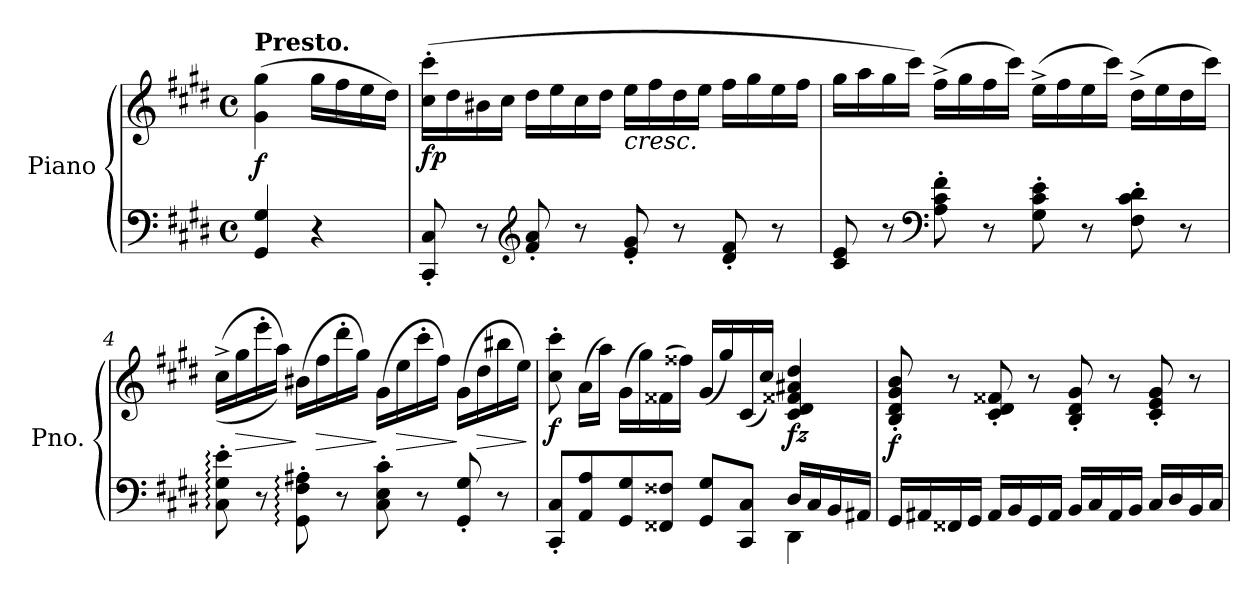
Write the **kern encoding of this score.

**kern	**kern	**dynam
*part1	*part1	*part1
*staff2	*staff1	*staff1/2
*I"Piano	*	*
*I'Pno.	*	*
*clefF4	*clefG2	*
*k[f#c#g#d#]	*k[f#c#g#d#]	*
*M4/4	*M4/4	*
*met(c)	*met(c)	*
*MM176	*MM176	*
=1	=1	=1
!	!LO:TX:a:B:t=Presto.	!
!	!	!LO:DY:b
4GG#/ 4G#/	(>4g#\ 4gg#\	f
4r	16gg#\LL	.
.	16ff#\	.
.	16ee\	.
.	16dd#\JJ)	.
=2	=2	=2
!	!	!LO:DY:b
8CC#/' 8C#/'	(>16cc#\' 16ccc#\'LL	fp
.	16dd#\	.
8r	16b#X\	.
.	16cc#\JJ	.
*clefG2	*	*
8f#/' 8a/'	16dd#\LL	.
.	16ee\	.
8r	16cc#\	.
.	16dd#\JJ	.
!	!LO:TX:b:i:t=cresc.	!
8e/' 8g#/'	16ee\LL	.
.	16ff#\	.
8r	16dd#\	.
.	16ee\JJ	.
8d#/' 8f#/'	16ff#\LL	.
.	16gg#\	.
8r	16ee\	.
.	16ff#\JJ	.
=3	=3	=3
8c#/ 8e/	16gg#\LL	.
.	16aa\	.
8r	16gg#\	.
.	16ccc#\JJ)	.
*clefF4	*	*
8A\' 8c#\' 8f#\'	(>16ff#^\LL	.
.	16gg#\	.
8r	16ff#\	.
.	16ccc#\JJ)	.
8G#\' 8c#\' 8e\'	(>16ee^\LL	.
.	16ff#\	.
8r	16ee\	.
.	16ccc#\JJ)	.
8F#\' 8c#\' 8d#\'	(>16dd#^\LL	.
.	16ee\	.
8r	16dd#\	.
.	16ccc#\JJ)	.
!!LO:LB:g=z
=4	=4	=4
8C#\:' 8G#\:' 8e\:'	(>(>16cc#^\LL	.
!	!	!LO:HP:b
.	16gg#\	>
8r	16eee'\	.
.	16aa\JJ))	.
8GG#\:' 8F#\:' 8A#X\:'	(>16b#X\LL	]
!	!	!LO:HP:b
.	16ff#\	>
8r	16ddd#'\	.
.	16gg#\JJ)	.
8C#\' 8E\' 8c#\'	(>16g#\LL	]
!	!	!LO:HP:b
.	16ee\	>
8r	16ccc#'\	.
.	16ff#\JJ)	.
8GG#/' 8G#/'	(>16g#\LL	]
!	!	!LO:HP:b
.	16dd#\	>
8r	16bb#X\	.
.	16ee\JJ)	.
.	.	]
=5	=5	=5
*^	*	*
!	!	!	!LO:DY:b
8CC#/' 8C#/'L	2.ryy	8cc#\' 8ccc#\'	f
8AA/ 8A/	.	(>16a\LL	.
.	.	16aa\JJ)	.
8GG#/ 8G#/	.	(>16g#\LL	.
.	.	16gg#\)	.
8FF##X/ 8F##X/J	.	(>16f##X\	.
.	.	16ff##X\JJ)	.
8GG#/ 8G#/L	.	(<16g#/LL	.
.	.	16gg#/)	.
8CC#/ 8C#/J	.	(<16c#/	.
.	.	16cc#/JJ)	.
!	!	!	!LO:DY:b
16D#/LL	4DD#\	4c#/ 4d#/ 4f##X/ 4a#X/ 4dd#/	fz
16C#/	.	.	.
16BB/	.	.	.
16AA#X/JJ	.	.	.
*v	*v	*	*
!!LO:LB:g=z
=6	=6	=6
!	!	!LO:DY:b
16GG#/LL	8B/' 8d#/' 8g#/' 8b/'	f
16AA#X/	.	.
16FF##X/	8r	.
16GG#/JJ	.	.
16AA#/LL	8c#/' 8d#/' 8f##X/'	.
16BB/	.	.
16GG#/	8r	.
16AA#/JJ	.	.
16BB/LL	8B/' 8d#/' 8g#/'	.
16C#/	.	.
16AA#/	8r	.
16BB/JJ	.	.
16C#/LL	8c#/' 8e/' 8g#/'	.
16D#/	.	.
16BB/	8r	.
16C#/JJ	.	.
=	=	=
*-	*-	*-
